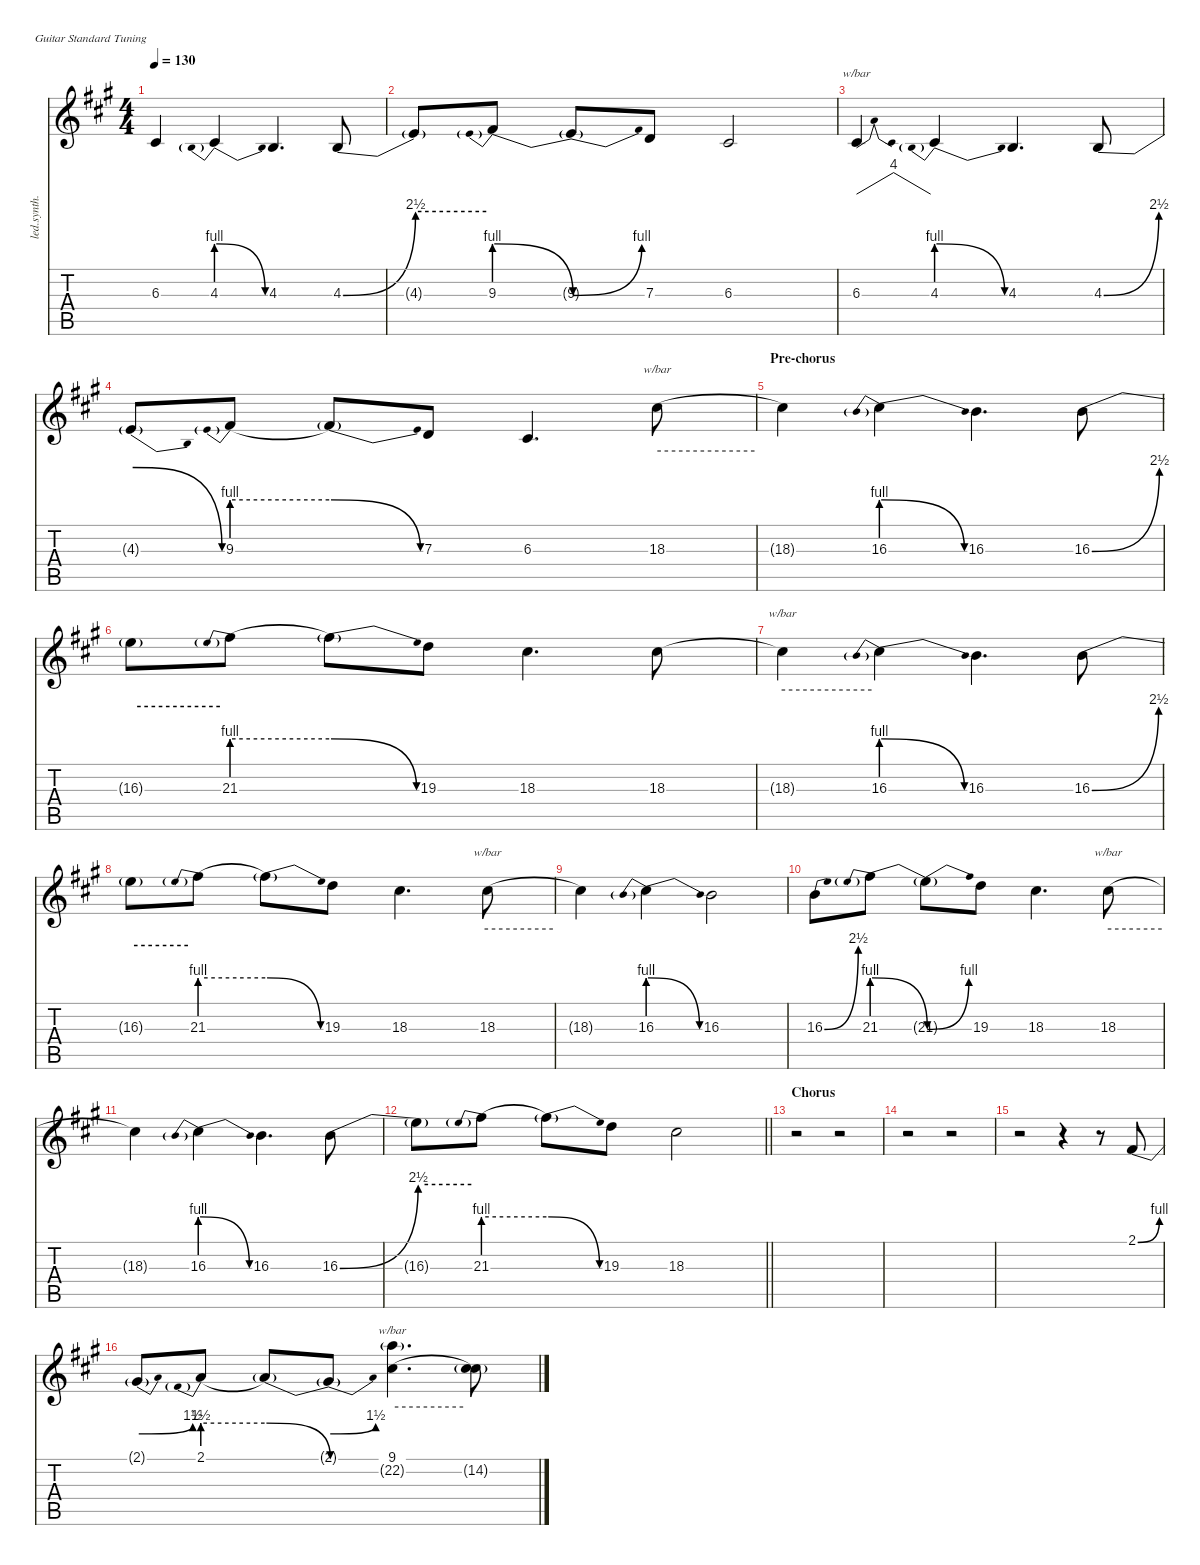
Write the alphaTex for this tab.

\defaultSystemsLayout 4
\hideDynamics
\bracketExtendMode nobrackets
\track ("Synth 1" "led.synth.") {mute instrument lead2sawtooth}
\staff {score tabs}
\tuning (E4 B3 G3 D3 A2 E2)
\ts (4 4)
\tempo 130
\clef g2
\ks a
6.3{t acc #}.4{dy f} 4.3{be (prebendrelease 0 4 60 0)}.4 4.3{acc forcenatural}.4{d} 4.3{be (bend 0 0 60 10) acc forcenatural}.8 |
4.3{be (hold 0 10 60 10) t}.8 9.3{be (prebendrelease 0 4 60 0)}.8 9.3{be (bend 0 0 60 4) t acc forcenatural}.8 7.3{acc forcenatural}.8 6.3{acc #}.2 |
6.3{acc #}.4{tbe (dip default 0 0 30 16 60 0)} 4.3{be (prebendrelease 0 4 60 0)}.4 4.3{acc forcenatural}.4{d} 4.3{be (bend 0 0 60 10) acc forcenatural}.8 |
4.3{be (release 0 10 60 0) t}.8 9.3{be (prebend 0 4 60 4)}.8 9.3{be (release 0 4 60 0) t}.8 7.3{acc forcenatural}.8 6.3{acc #}.4{d} 18.3{acc #}.8{tbe (hold default 0 0 60 0)} |
\section ("" "Pre-chorus")
18.3{t acc #}.4 16.3{be (prebendrelease 0 4 60 0)}.4 16.3{acc forcenatural}.4{d} 16.3{be (bend 0 0 60 10) acc forcenatural}.8 |
16.3{be (hold 0 10 60 10) t}.8 21.3{be (prebend 0 4 60 4)}.8 21.3{be (release 0 4 60 0) t}.8 19.3{acc forcenatural}.8 18.3{acc #}.4{d} 18.3{acc #}.8 |
18.3{t acc #}.4{tbe (hold default 0 0 60 0)} 16.3{be (prebendrelease 0 4 60 0)}.4 16.3{acc forcenatural}.4{d} 16.3{be (bend 0 0 60 10) acc forcenatural}.8 |
16.3{be (hold 0 10 60 10) t}.8 21.3{be (prebend 0 4 60 4)}.8 21.3{be (release 0 4 60 0) t}.8 19.3{acc forcenatural}.8 18.3{acc #}.4{d} 18.3{acc #}.8{tbe (hold default 0 0 60 0)} |
18.3{t acc #}.4 16.3{be (prebendrelease 0 4 60 0)}.4 16.3{acc forcenatural}.2 |
16.3{be (bend 0 0 7.999999799999999 10) acc forcenatural}.8 21.3{be (prebendrelease 0 4 60 0)}.8 21.3{be (bend 0 0 60 4) t acc forcenatural}.8 19.3{acc forcenatural}.8 18.3{acc #}.4{d} 18.3{acc #}.8{tbe (hold default 0 0 60 0)} |
18.3{t acc #}.4 16.3{be (prebendrelease 0 4 60 0)}.4 16.3{acc forcenatural}.4{d} 16.3{be (bend 0 0 60 10) acc forcenatural}.8 |
\barLineRight lightlight
16.3{be (hold 0 10 60 10) t}.8 21.3{be (prebend 0 4 60 4)}.8 21.3{be (release 0 4 60 0) t}.8 19.3{acc forcenatural}.8 18.3{acc #}.2 |
\section ("" "Chorus")
r.2 r.2 |
r.2 r.2 |
r.2 r.4 r.8 2.1{be (bend 0 0 60 4) acc #}.8{dy ff} |
2.1{be (bend 0 4 60 6) t}.8{dy f} 2.1{be (prebend 0 6 60 6)}.8{dy ff} 2.1{be (release 0 6 60 0) t}.8{dy f} 2.1{be (bend 0 4 60 6) t}.8 (9.1{acc #} 22.2{g acc forcenatural}).4{d tbe (hold default 0 0 60 0) dy ff} (9.1{t acc #} 14.2{g acc #}).8{dy f}
